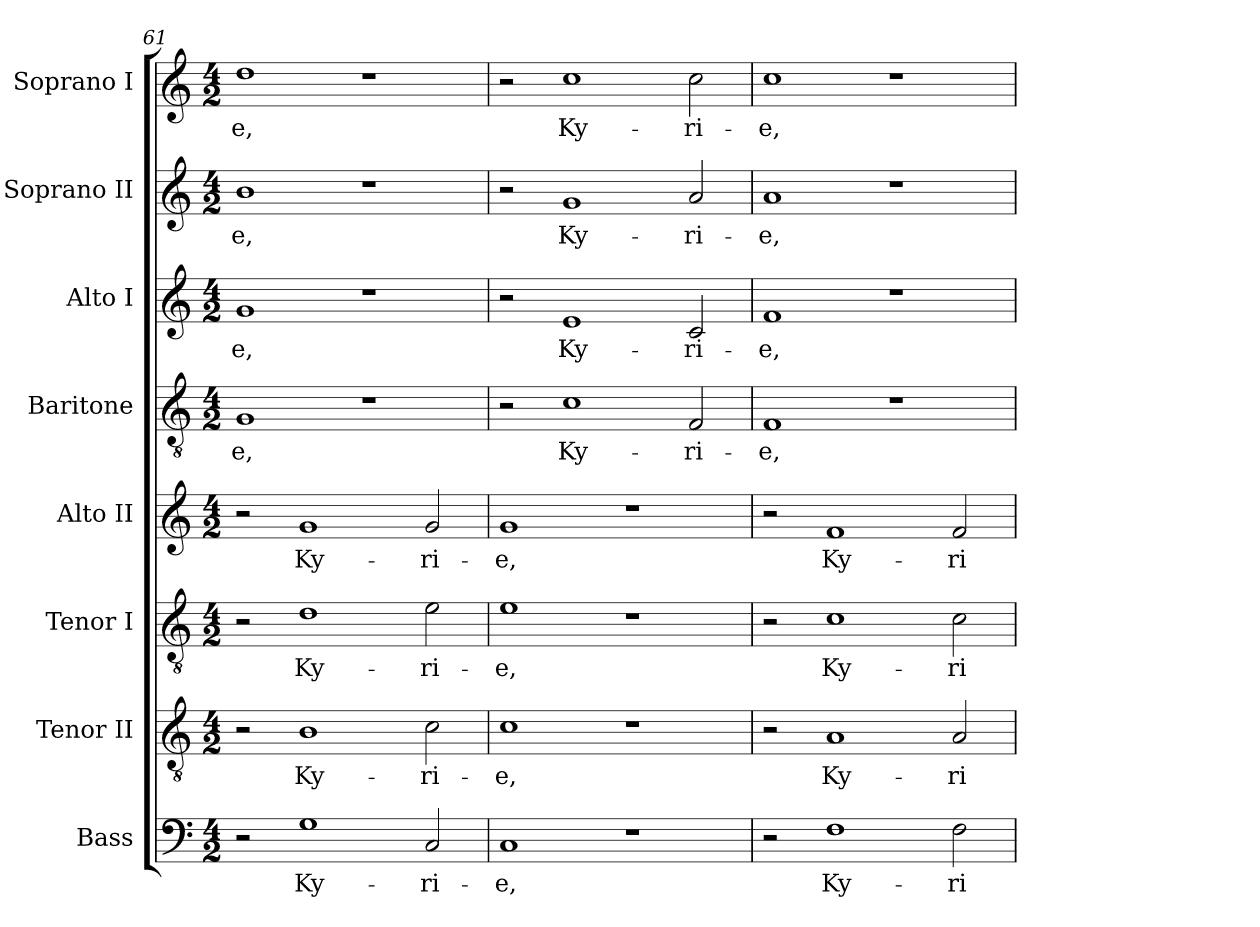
**kern	**text	**kern	**text	**kern	**text	**kern	**text	**kern	**text	**kern	**text	**kern	**text	**kern	**text
*part8	*part8	*part7	*part7	*part6	*part6	*part5	*part5	*part4	*part4	*part3	*part3	*part2	*part2	*part1	*part1
*staff8	*staff8	*staff7	*staff7	*staff6	*staff6	*staff5	*staff5	*staff4	*staff4	*staff3	*staff3	*staff2	*staff2	*staff1	*staff1
*I"Bass	*	*I"Tenor II	*	*I"Tenor I	*	*I"Alto II	*	*I"Baritone	*	*I"Alto I	*	*I"Soprano II	*	*I"Soprano I	*
*clefF4	*	*clefGv2	*	*clefGv2	*	*clefG2	*	*clefGv2	*	*clefG2	*	*clefG2	*	*clefG2	*
*ITrd7c12	*	*ITrd7c12	*	*ITrd7c12	*	*	*	*ITrd7c12	*	*	*	*	*	*	*
*k[]	*	*k[]	*	*k[]	*	*k[]	*	*k[]	*	*k[]	*	*k[]	*	*k[]	*
*C:	*	*C:	*	*C:	*	*C:	*	*C:	*	*C:	*	*C:	*	*C:	*
*M4/2	*	*M4/2	*	*M4/2	*	*M4/2	*	*M4/2	*	*M4/2	*	*M4/2	*	*M4/2	*
=61	=61	=61	=61	=61	=61	=61	=61	=61	=61	=61	=61	=61	=61	=61	=61
!	!	!	!	!	!	!	!	!	!LO:LY:b:color=#000000	!	!	!	!	!	!
!	!	!	!	!	!	!	!	!	!	!	!LO:LY:b:color=#000000	!	!	!	!
!	!	!	!	!	!	!	!	!	!	!	!	!	!LO:LY:b:color=#000000	!	!
!	!	!	!	!	!	!	!	!	!	!	!	!	!	!	!LO:LY:b:color=#000000
2r	.	2r	.	2r	.	2r	.	1GGi	-e,	1gi	-e,	1bi	-e,	1ddi	-e,
!	!LO:LY:b:color=#000000	!	!	!	!	!	!	!	!	!	!	!	!	!	!
!	!	!	!LO:LY:b:color=#000000	!	!	!	!	!	!	!	!	!	!	!	!
!	!	!	!	!	!LO:LY:b:color=#000000	!	!	!	!	!	!	!	!	!	!
!	!	!	!	!	!	!	!LO:LY:b:color=#000000	!	!	!	!	!	!	!	!
1GGi	Ky-	1BBi	Ky-	1Di	Ky-	1gi	Ky-	.	.	.	.	.	.	.	.
.	.	.	.	.	.	.	.	1r	.	1r	.	1r	.	1r	.
!	!LO:LY:b:color=#000000	!	!	!	!	!	!	!	!	!	!	!	!	!	!
!	!	!	!LO:LY:b:color=#000000	!	!	!	!	!	!	!	!	!	!	!	!
!	!	!	!	!	!LO:LY:b:color=#000000	!	!	!	!	!	!	!	!	!	!
!	!	!	!	!	!	!	!LO:LY:b:color=#000000	!	!	!	!	!	!	!	!
2CCi/	-ri-	2Ci\	-ri-	2Ei\	-ri-	2gi/	-ri-	.	.	.	.	.	.	.	.
=62	=62	=62	=62	=62	=62	=62	=62	=62	=62	=62	=62	=62	=62	=62	=62
!	!LO:LY:b:color=#000000	!	!	!	!	!	!	!	!	!	!	!	!	!	!
!	!	!	!LO:LY:b:color=#000000	!	!	!	!	!	!	!	!	!	!	!	!
!	!	!	!	!	!LO:LY:b:color=#000000	!	!	!	!	!	!	!	!	!	!
!	!	!	!	!	!	!	!LO:LY:b:color=#000000	!	!	!	!	!	!	!	!
1CCi	-e,	1Ci	-e,	1Ei	-e,	1gi	-e,	2r	.	2r	.	2r	.	2r	.
!	!	!	!	!	!	!	!	!	!LO:LY:b:color=#000000	!	!	!	!	!	!
!	!	!	!	!	!	!	!	!	!	!	!LO:LY:b:color=#000000	!	!	!	!
!	!	!	!	!	!	!	!	!	!	!	!	!	!LO:LY:b:color=#000000	!	!
!	!	!	!	!	!	!	!	!	!	!	!	!	!	!	!LO:LY:b:color=#000000
.	.	.	.	.	.	.	.	1Ci	Ky-	1ei	Ky-	1gi	Ky-	1cci	Ky-
1r	.	1r	.	1r	.	1r	.	.	.	.	.	.	.	.	.
!	!	!	!	!	!	!	!	!	!LO:LY:b:color=#000000	!	!	!	!	!	!
!	!	!	!	!	!	!	!	!	!	!	!LO:LY:b:color=#000000	!	!	!	!
!	!	!	!	!	!	!	!	!	!	!	!	!	!LO:LY:b:color=#000000	!	!
!	!	!	!	!	!	!	!	!	!	!	!	!	!	!	!LO:LY:b:color=#000000
.	.	.	.	.	.	.	.	2FFi/	-ri-	2ci/	-ri-	2ai/	-ri-	2cci\	-ri-
!!LO:LB:g=z
=63	=63	=63	=63	=63	=63	=63	=63	=63	=63	=63	=63	=63	=63	=63	=63
!	!	!	!	!	!	!	!	!	!LO:LY:b:color=#000000	!	!	!	!	!	!
!	!	!	!	!	!	!	!	!	!	!	!LO:LY:b:color=#000000	!	!	!	!
!	!	!	!	!	!	!	!	!	!	!	!	!	!LO:LY:b:color=#000000	!	!
!	!	!	!	!	!	!	!	!	!	!	!	!	!	!	!LO:LY:b:color=#000000
2r	.	2r	.	2r	.	2r	.	1FFi	-e,	1fi	-e,	1ai	-e,	1cci	-e,
!	!LO:LY:b:color=#000000	!	!	!	!	!	!	!	!	!	!	!	!	!	!
!	!	!	!LO:LY:b:color=#000000	!	!	!	!	!	!	!	!	!	!	!	!
!	!	!	!	!	!LO:LY:b:color=#000000	!	!	!	!	!	!	!	!	!	!
!	!	!	!	!	!	!	!LO:LY:b:color=#000000	!	!	!	!	!	!	!	!
1FFi	Ky-	1AAi	Ky-	1Ci	Ky-	1fi	Ky-	.	.	.	.	.	.	.	.
.	.	.	.	.	.	.	.	1r	.	1r	.	1r	.	1r	.
!	!LO:LY:b:color=#000000	!	!	!	!	!	!	!	!	!	!	!	!	!	!
!	!	!	!LO:LY:b:color=#000000	!	!	!	!	!	!	!	!	!	!	!	!
!	!	!	!	!	!LO:LY:b:color=#000000	!	!	!	!	!	!	!	!	!	!
!	!	!	!	!	!	!	!LO:LY:b:color=#000000	!	!	!	!	!	!	!	!
2FFi\	-ri-	2AAi/	-ri-	2Ci\	-ri-	2fi/	-ri-	.	.	.	.	.	.	.	.
=	=	=	=	=	=	=	=	=	=	=	=	=	=	=	=
*-	*-	*-	*-	*-	*-	*-	*-	*-	*-	*-	*-	*-	*-	*-	*-
